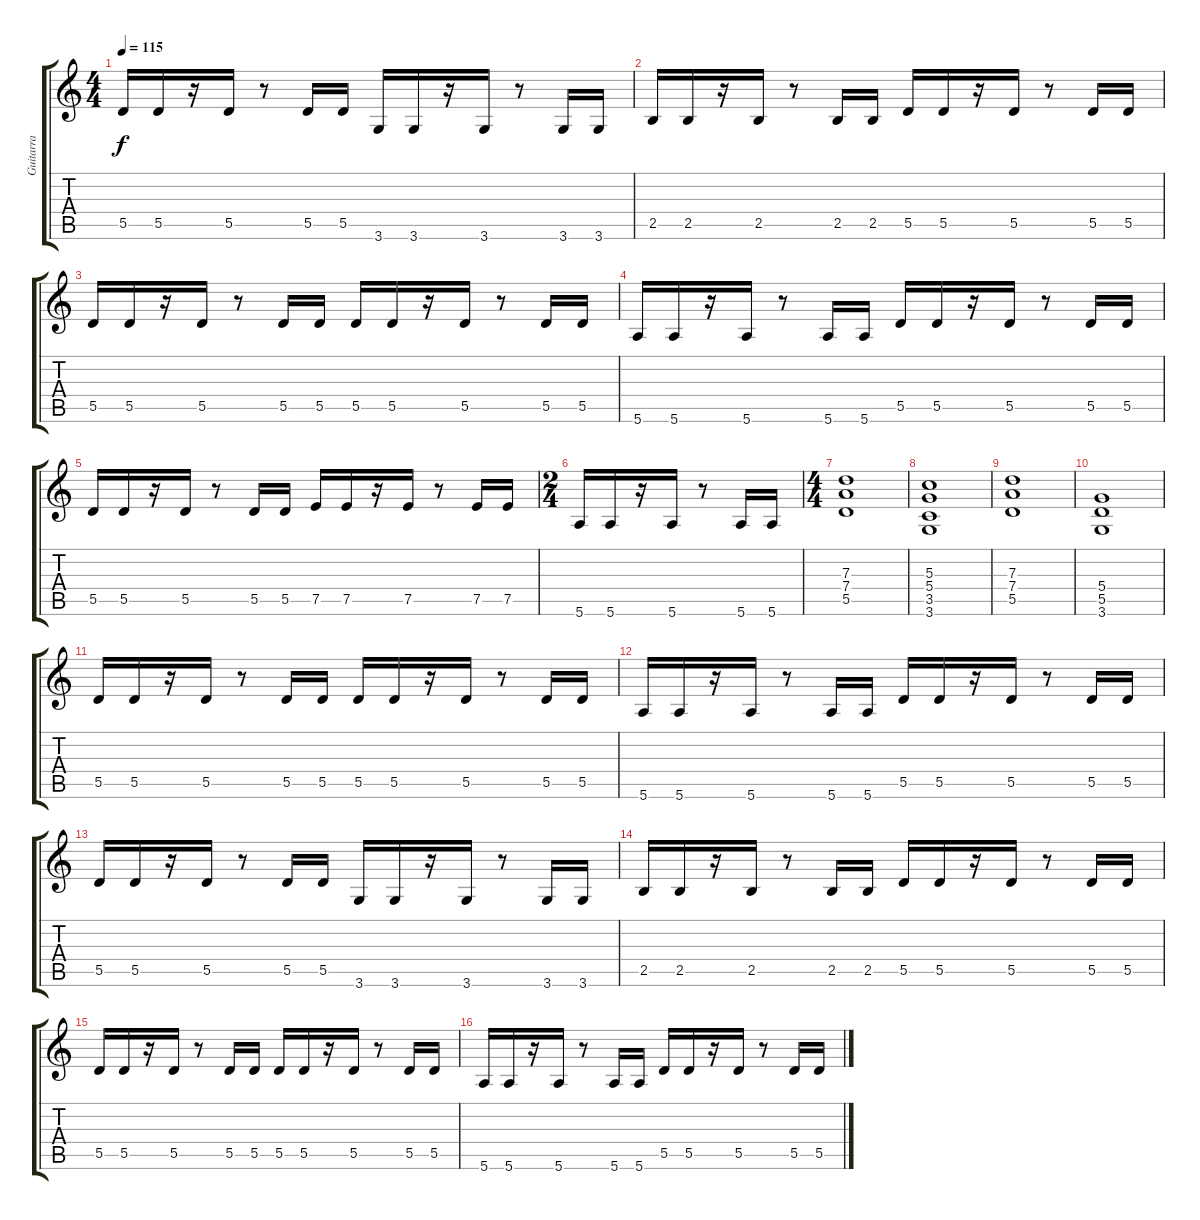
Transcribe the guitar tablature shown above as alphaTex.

\track ("Guitarra" "Guitarra") {instrument overdrivenguitar}
\staff {score tabs}
\tuning (E4 B3 G3 D3 A2 E2) {hide}
\ts (4 4)
\tempo 115
\clef g2
\ks c
5.5.16{dy f} 5.5.16 r.16 5.5.16 r.8 5.5.16 5.5.16 3.6.16 3.6.16 r.16 3.6.16 r.8 3.6.16 3.6.16 |
2.5.16 2.5.16 r.16 2.5.16 r.8 2.5.16 2.5.16 5.5.16 5.5.16 r.16 5.5.16 r.8 5.5.16 5.5.16 |
5.5.16 5.5.16 r.16 5.5.16 r.8 5.5.16 5.5.16 5.5.16 5.5.16 r.16 5.5.16 r.8 5.5.16 5.5.16 |
5.6.16 5.6.16 r.16 5.6.16 r.8 5.6.16 5.6.16 5.5.16 5.5.16 r.16 5.5.16 r.8 5.5.16 5.5.16 |
5.5.16 5.5.16 r.16 5.5.16 r.8 5.5.16 5.5.16 7.5.16 7.5.16 r.16 7.5.16 r.8 7.5.16 7.5.16 |
\ts (2 4)
5.6.16 5.6.16 r.16 5.6.16 r.8 5.6.16 5.6.16 |
\ts (4 4)
(7.3 7.4 5.5).1 |
(5.3 5.4 3.5 3.6).1 |
(7.3 7.4 5.5).1 |
(5.4 5.5 3.6).1 |
5.5.16 5.5.16 r.16 5.5.16 r.8 5.5.16 5.5.16 5.5.16 5.5.16 r.16 5.5.16 r.8 5.5.16 5.5.16 |
5.6.16 5.6.16 r.16 5.6.16 r.8 5.6.16 5.6.16 5.5.16 5.5.16 r.16 5.5.16 r.8 5.5.16 5.5.16 |
5.5.16 5.5.16 r.16 5.5.16 r.8 5.5.16 5.5.16 3.6.16 3.6.16 r.16 3.6.16 r.8 3.6.16 3.6.16 |
2.5.16 2.5.16 r.16 2.5.16 r.8 2.5.16 2.5.16 5.5.16 5.5.16 r.16 5.5.16 r.8 5.5.16 5.5.16 |
5.5.16 5.5.16 r.16 5.5.16 r.8 5.5.16 5.5.16 5.5.16 5.5.16 r.16 5.5.16 r.8 5.5.16 5.5.16 |
5.6.16 5.6.16 r.16 5.6.16 r.8 5.6.16 5.6.16 5.5.16 5.5.16 r.16 5.5.16 r.8 5.5.16 5.5.16
